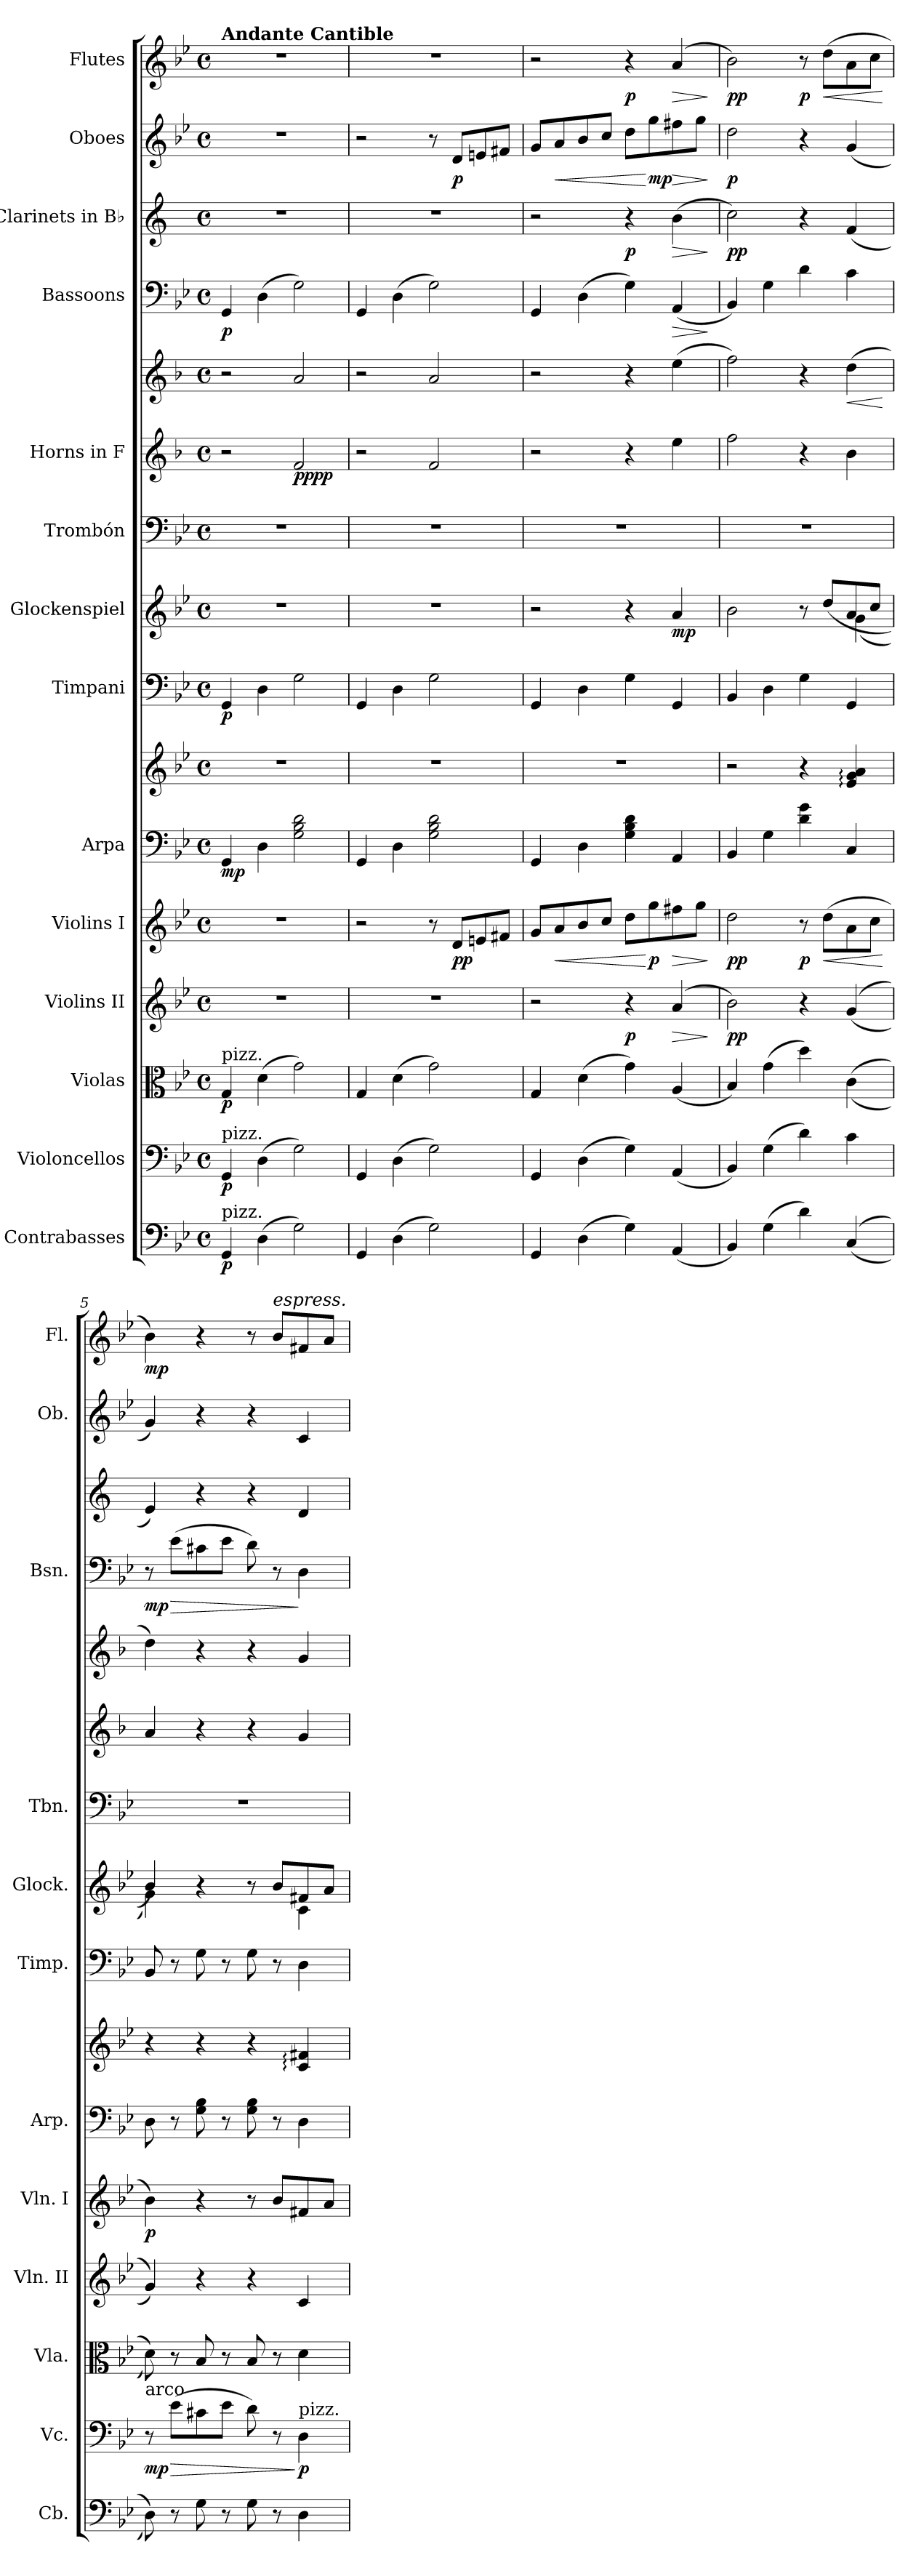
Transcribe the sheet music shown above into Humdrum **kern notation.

**kern	**dynam	**kern	**dynam	**kern	**dynam	**kern	**dynam	**kern	**dynam	**kern	**kern	**dynam	**kern	**dynam	**kern	**dynam	**kern	**kern	**kern	**dynam	**kern	**dynam	**kern	**dynam	**kern	**dynam	**kern	**dynam
*part14	*part14	*part13	*part13	*part12	*part12	*part11	*part11	*part10	*part10	*part9	*part9	*part9	*part8	*part8	*part7	*part7	*part6	*part5	*part5	*part5	*part4	*part4	*part3	*part3	*part2	*part2	*part1	*part1
*staff16	*staff16	*staff15	*staff15	*staff14	*staff14	*staff13	*staff13	*staff12	*staff12	*staff11	*staff10	*staff10/11	*staff9	*staff9	*staff8	*staff8	*staff7	*staff6	*staff5	*staff5/6	*staff4	*staff4	*staff3	*staff3	*staff2	*staff2	*staff1	*staff1
*I"Contrabasses	*	*I"Violoncellos	*	*I"Violas	*	*I"Violins II	*	*I"Violins I	*	*I"Arpa	*	*	*I"Timpani	*	*I"Glockenspiel	*	*I"Trombón	*I"Horns in F	*	*	*I"Bassoons	*	*I"Clarinets in B♭	*	*I"Oboes	*	*I"Flutes	*
*I'Cb.	*	*I'Vc.	*	*I'Vla.	*	*I'Vln. II	*	*I'Vln. I	*	*I'Arp.	*	*	*I'Timp.	*	*I'Glock.	*	*I'Tbn.	*	*	*	*I'Bsn.	*	*	*	*I'Ob.	*	*I'Fl.	*
*clefF4	*	*clefF4	*	*clefC3	*	*clefG2	*	*clefG2	*	*clefF4	*clefG2	*	*clefF4	*	*clefG2	*	*clefF4	*clefG2	*clefG2	*	*clefF4	*	*clefG2	*	*clefG2	*	*clefG2	*
*ITrd7c12	*	*	*	*	*	*	*	*	*	*	*	*	*	*	*ITrd-14c-24	*	*	*ITrd4c7	*ITrd4c7	*	*	*	*ITrd1c2	*	*	*	*	*
*k[b-e-]	*	*k[b-e-]	*	*k[b-e-]	*	*k[b-e-]	*	*k[b-e-]	*	*k[b-e-]	*k[b-e-]	*	*k[b-e-]	*	*k[b-e-]	*	*k[b-e-]	*k[b-e-]	*k[b-e-]	*	*k[b-e-]	*	*k[b-e-]	*	*k[b-e-]	*	*k[b-e-]	*
*M4/4	*	*M4/4	*	*M4/4	*	*M4/4	*	*M4/4	*	*M4/4	*M4/4	*	*M4/4	*	*M4/4	*	*M4/4	*M4/4	*M4/4	*	*M4/4	*	*M4/4	*	*M4/4	*	*M4/4	*
*met(c)	*	*met(c)	*	*met(c)	*	*met(c)	*	*met(c)	*	*met(c)	*met(c)	*	*met(c)	*	*met(c)	*	*met(c)	*met(c)	*met(c)	*	*met(c)	*	*met(c)	*	*met(c)	*	*met(c)	*
=1	=1	=1	=1	=1	=1	=1	=1	=1	=1	=1	=1	=1	=1	=1	=1	=1	=1	=1	=1	=1	=1	=1	=1	=1	=1	=1	=1	=1
!	!	!	!	!	!	!	!	!	!	!	!	!	!	!	!	!	!	!	!	!	!	!	!	!	!	!	!LO:TX:a:B:t=Andante Cantible	!
!	!	!	!	!LO:TX:a:t=pizz.	!	!	!	!	!	!	!	!	!	!	!	!	!	!	!	!	!	!	!	!	!	!	!	!
!	!	!LO:TX:a:t=pizz.	!	!	!	!	!	!	!	!	!	!	!	!	!	!	!	!	!	!	!	!	!	!	!	!	!	!
!LO:TX:a:t=pizz.	!	!	!	!	!	!	!	!	!	!	!	!	!	!	!	!	!	!	!	!	!	!	!	!	!	!	!	!
!	!LO:DY:b	!	!LO:DY:b	!	!LO:DY:b	!	!	!	!	!	!	!LO:DY:b=2	!	!LO:DY:b	!	!	!	!	!	!	!	!LO:DY:b	!	!	!	!	!	!
4GGG/	p	4GG/	p	4G/	p	1r	.	1r	.	4GG/	1r	mp	4GG/	p	1r	.	1r	2r	2r	.	4GG/	p	1r	.	1r	.	1r	.
(>4DD\	.	(>4D\	.	(>4d\	.	.	.	.	.	4D\	.	.	4D\	.	.	.	.	.	.	.	(>4D\	.	.	.	.	.	.	.
!	!	!	!	!	!	!	!	!	!	!	!	!	!	!	!	!	!	!	!	!LO:DY:b=2	!	!	!	!	!	!	!	!
!	!	!	!	!	!	!	!	!	!	!	!	!	!	!	!	!	!	!	!	!LO:DY:n=1:b	!	!	!	!	!	!	!	!
2GG\)	.	2G\)	.	2g\)	.	.	.	.	.	2G\ 2B-\ 2d\	.	.	2G\	.	.	.	.	2B-/	2d/	pp pp	2G\)	.	.	.	.	.	.	.
=2	=2	=2	=2	=2	=2	=2	=2	=2	=2	=2	=2	=2	=2	=2	=2	=2	=2	=2	=2	=2	=2	=2	=2	=2	=2	=2	=2	=2
4GGG/	.	4GG/	.	4G/	.	1r	.	2r	.	4GG/	1r	.	4GG/	.	1r	.	1r	2r	2r	.	4GG/	.	1r	.	2r	.	1r	.
(>4DD\	.	(>4D\	.	(>4d\	.	.	.	.	.	4D\	.	.	4D\	.	.	.	.	.	.	.	(>4D\	.	.	.	.	.	.	.
2GG\)	.	2G\)	.	2g\)	.	.	.	8r	.	2G\ 2B-\ 2d\	.	.	2G\	.	.	.	.	2B-/	2d/	.	2G\)	.	.	.	8r	.	.	.
!	!	!	!	!	!	!	!	!	!LO:DY:b	!	!	!	!	!	!	!	!	!	!	!	!	!	!	!	!	!LO:DY:b	!	!
.	.	.	.	.	.	.	.	8d/L	pp	.	.	.	.	.	.	.	.	.	.	.	.	.	.	.	8d/L	p	.	.
.	.	.	.	.	.	.	.	8en/	.	.	.	.	.	.	.	.	.	.	.	.	.	.	.	.	8en/	.	.	.
.	.	.	.	.	.	.	.	8f#X/J	.	.	.	.	.	.	.	.	.	.	.	.	.	.	.	.	8f#X/J	.	.	.
=3	=3	=3	=3	=3	=3	=3	=3	=3	=3	=3	=3	=3	=3	=3	=3	=3	=3	=3	=3	=3	=3	=3	=3	=3	=3	=3	=3	=3
4GGG/	.	4GG/	.	4G/	.	2r	.	8g/L	.	4GG/	1r	.	4GG/	.	2r	.	1r	2r	2r	.	4GG/	.	2r	.	8g/L	.	2r	.
!	!	!	!	!	!	!	!	!	!LO:HP:b	!	!	!	!	!	!	!	!	!	!	!	!	!	!	!	!	!LO:HP:b	!	!
.	.	.	.	.	.	.	.	8a/	<	.	.	.	.	.	.	.	.	.	.	.	.	.	.	.	8a/	<	.	.
(>4DD\	.	(>4D\	.	(>4d\	.	.	.	8b-/	.	4D\	.	.	4D\	.	.	.	.	.	.	.	(>4D\	.	.	.	8b-/	.	.	.
.	.	.	.	.	.	.	.	8cc/J	.	.	.	.	.	.	.	.	.	.	.	.	.	.	.	.	8cc/J	.	.	.
!	!	!	!	!	!	!	!LO:DY:b	!	!	!	!	!	!	!	!	!	!	!	!	!	!	!	!	!LO:DY:b	!	!	!	!LO:DY:b
4GG\)	.	4G\)	.	4g\)	.	4r	p	8dd\L	.	4G\ 4B-\ 4d\	.	.	4G\	.	4r	.	.	4r	4r	.	4G\)	.	4r	p	8dd\L	.	4r	p
!	!	!	!	!	!	!	!	!	!LO:DY:n=1:b	!	!	!	!	!	!	!	!	!	!	!	!	!	!	!	!	!LO:DY:n=1:b	!	!
.	.	.	.	.	.	.	.	8gg\	[ p	.	.	.	.	.	.	.	.	.	.	.	.	.	.	.	8gg\	[ mp	.	.
!	!	!	!	!	!	!	!LO:HP:b	!	!LO:HP:b	!	!	!	!	!	!	!LO:DY:b	!	!	!	!	!	!LO:HP:b	!	!LO:HP:b	!	!LO:HP:b	!	!LO:HP:b
(<4AAA/	.	(<4AA/	.	(<4A/	.	(<4a/	>	8ff#X\	>	4AA/	.	.	4GG/	.	4aaa/	mp	.	4a\	(>4a\	.	(<4AA/	>	(>4a\	>	8ff#X\	>	(<4a/	>
.	.	.	.	.	.	.	.	8gg\J	.	.	.	.	.	.	.	.	.	.	.	.	.	.	.	.	8gg\J	.	.	.
.	.	.	.	.	.	.	]	.	]	.	.	.	.	.	.	.	.	.	.	.	.	]	.	]	.	]	.	]
=4	=4	=4	=4	=4	=4	=4	=4	=4	=4	=4	=4	=4	=4	=4	=4	=4	=4	=4	=4	=4	=4	=4	=4	=4	=4	=4	=4	=4
*	*	*	*	*	*	*	*	*	*	*	*	*	*	*	*^	*	*	*	*	*	*	*	*	*	*	*	*	*
!	!	!	!	!	!	!	!LO:DY:b	!	!LO:DY:b	!	!	!	!	!	!	!	!	!	!	!	!	!	!	!	!LO:DY:b	!	!LO:DY:b	!	!LO:DY:b
4BBB-/)	.	4BB-/)	.	4B-/)	.	2b-\)	pp	2dd\	pp	4BB-/	2r	.	4BB-/	.	2bbb-\	2.ryy	.	1r	2b-\	2b-\)	.	4BB-/)	.	2b-\)	pp	2dd\	p	2b-\)	pp
(>4GG\	.	(>4G\	.	(>4g\	.	.	.	.	.	4G\	.	.	4D\	.	.	.	.	.	.	.	.	4G\	.	.	.	.	.	.	.
!	!	!	!	!	!	!	!	!	!LO:DY:b	!	!	!	!	!	!	!	!	!	!	!	!	!	!	!	!	!	!	!	!LO:DY:b
4D\)	.	4d\)	.	4dd\)	.	4r	.	8r	p	4d\ 4g\	4r	.	4G\	.	8r	.	.	.	4r	4r	.	4d\	.	4r	.	4r	.	8r	p
!	!	!	!	!	!	!	!	!	!LO:HP:b	!	!	!	!	!	!	!	!	!	!	!	!	!	!	!	!	!	!	!	!LO:HP:b
.	.	.	.	.	.	.	.	(>8dd\L	<	.	.	.	.	.	(>8dddd/L	.	.	.	.	.	.	.	.	.	.	.	.	(>8dd\L	<
!	!	!	!	!	!	!	!	!	!	!	!	!	!	!	!	!	!	!	!	!	!LO:HP:b	!	!	!	!	!	!	!	!
(<(<4CC/	.	4c\	.	(>(>4c\	.	(<(<4g/	.	8a\	.	4C/	4e-/: 4g/: 4a/:	.	4GG/	.	8aaa/	(<4ggg\	.	.	4e-\	(>4g\	<	4c\	.	(<4e-/	.	(<4g/	.	8a\	.
.	.	.	.	.	.	.	.	8cc\J	.	.	.	.	.	.	8cccc/J	.	.	.	.	.	.	.	.	.	.	.	.	8cc\J	.
*	*	*	*	*	*	*	*	*	*	*	*	*	*	*	*v	*v	*	*	*	*	*	*	*	*	*	*	*	*	*
.	.	.	.	.	.	.	.	.	[	.	.	.	.	.	.	.	.	.	.	[	.	.	.	.	.	.	.	[
=5	=5	=5	=5	=5	=5	=5	=5	=5	=5	=5	=5	=5	=5	=5	=5	=5	=5	=5	=5	=5	=5	=5	=5	=5	=5	=5	=5	=5
*	*	*	*	*	*	*	*	*	*	*	*	*	*	*	*^	*	*	*	*	*	*	*	*	*	*	*	*	*
!	!	!LO:TX:a:t=arco	!	!	!	!	!	!	!	!	!	!	!	!	!	!	!	!	!	!	!	!	!	!	!	!	!	!	!
!	!	!	!LO:DY:b	!	!	!	!	!	!LO:DY:b	!	!	!	!	!	!	!	!	!	!	!	!	!	!LO:DY:b	!	!	!	!	!	!LO:DY:b
8DD\))	.	8r	mp	8d\))	.	4g/))	.	4b-\)	p	8D\	4r	.	8BB-/	.	4bbb-/)	4ggg\)	.	1r	4d/	4g\)	.	8r	mp	4d/)	.	4g/)	.	4b-\)	mp
!	!	!	!LO:HP:b	!	!	!	!	!	!	!	!	!	!	!	!	!	!	!	!	!	!	!	!LO:HP:b	!	!	!	!	!	!
8r	.	(>8e-\L	>	8r	.	.	.	.	.	8r	.	.	8r	.	.	.	.	.	.	.	.	(>8e-\L	>	.	.	.	.	.	.
8GG\	.	8c#X\	.	8B-/	.	4r	.	4r	.	8G\ 8B-\	4r	.	8G\	.	4r	2ryy	.	.	4r	4r	.	8c#X\	.	4r	.	4r	.	4r	.
8r	.	8e-\J	.	8r	.	.	.	.	.	8r	.	.	8r	.	.	.	.	.	.	.	.	8e-\J	.	.	.	.	.	.	.
8GG\	.	8d\)	.	8B-/	.	4r	.	8r	.	8G\ 8B-\	4r	.	8G\	.	8r	.	.	.	4r	4r	.	8d\)	.	4r	.	4r	.	8r	.
!	!	!	!	!	!	!	!	!	!	!	!	!	!	!	!	!	!	!	!	!	!	!	!	!	!	!	!	!LO:TX:a:i:t=espress.	!
8r	.	8r	.	8r	.	.	.	8b-/L	.	8r	.	.	8r	.	8bbb-/L	.	.	.	.	.	.	8r	.	.	.	.	.	8b-/L	.
!	!	!LO:TX:a:t=pizz.	!	!	!	!	!	!	!	!	!	!	!	!	!	!	!	!	!	!	!	!	!	!	!	!	!	!	!
!	!	!	!LO:DY:n=1:b	!	!	!	!	!	!	!	!	!	!	!	!	!	!	!	!	!	!	!	!	!	!	!	!	!	!
4DD\	.	4D\	] p	4d\	.	4c/	.	8f#X/	.	4D\	4c/: 4f#X/:	.	4D\	.	8fff#X/	4ccc\	.	.	4c/	4c/	.	4D\	]	4c/	.	4c/	.	8f#X/	.
.	.	.	.	.	.	.	.	8a/J	.	.	.	.	.	.	8aaa/J	.	.	.	.	.	.	.	.	.	.	.	.	8a/J	.
*	*	*	*	*	*	*	*	*	*	*	*	*	*	*	*v	*v	*	*	*	*	*	*	*	*	*	*	*	*	*
=	=	=	=	=	=	=	=	=	=	=	=	=	=	=	=	=	=	=	=	=	=	=	=	=	=	=	=	=
*-	*-	*-	*-	*-	*-	*-	*-	*-	*-	*-	*-	*-	*-	*-	*-	*-	*-	*-	*-	*-	*-	*-	*-	*-	*-	*-	*-	*-
